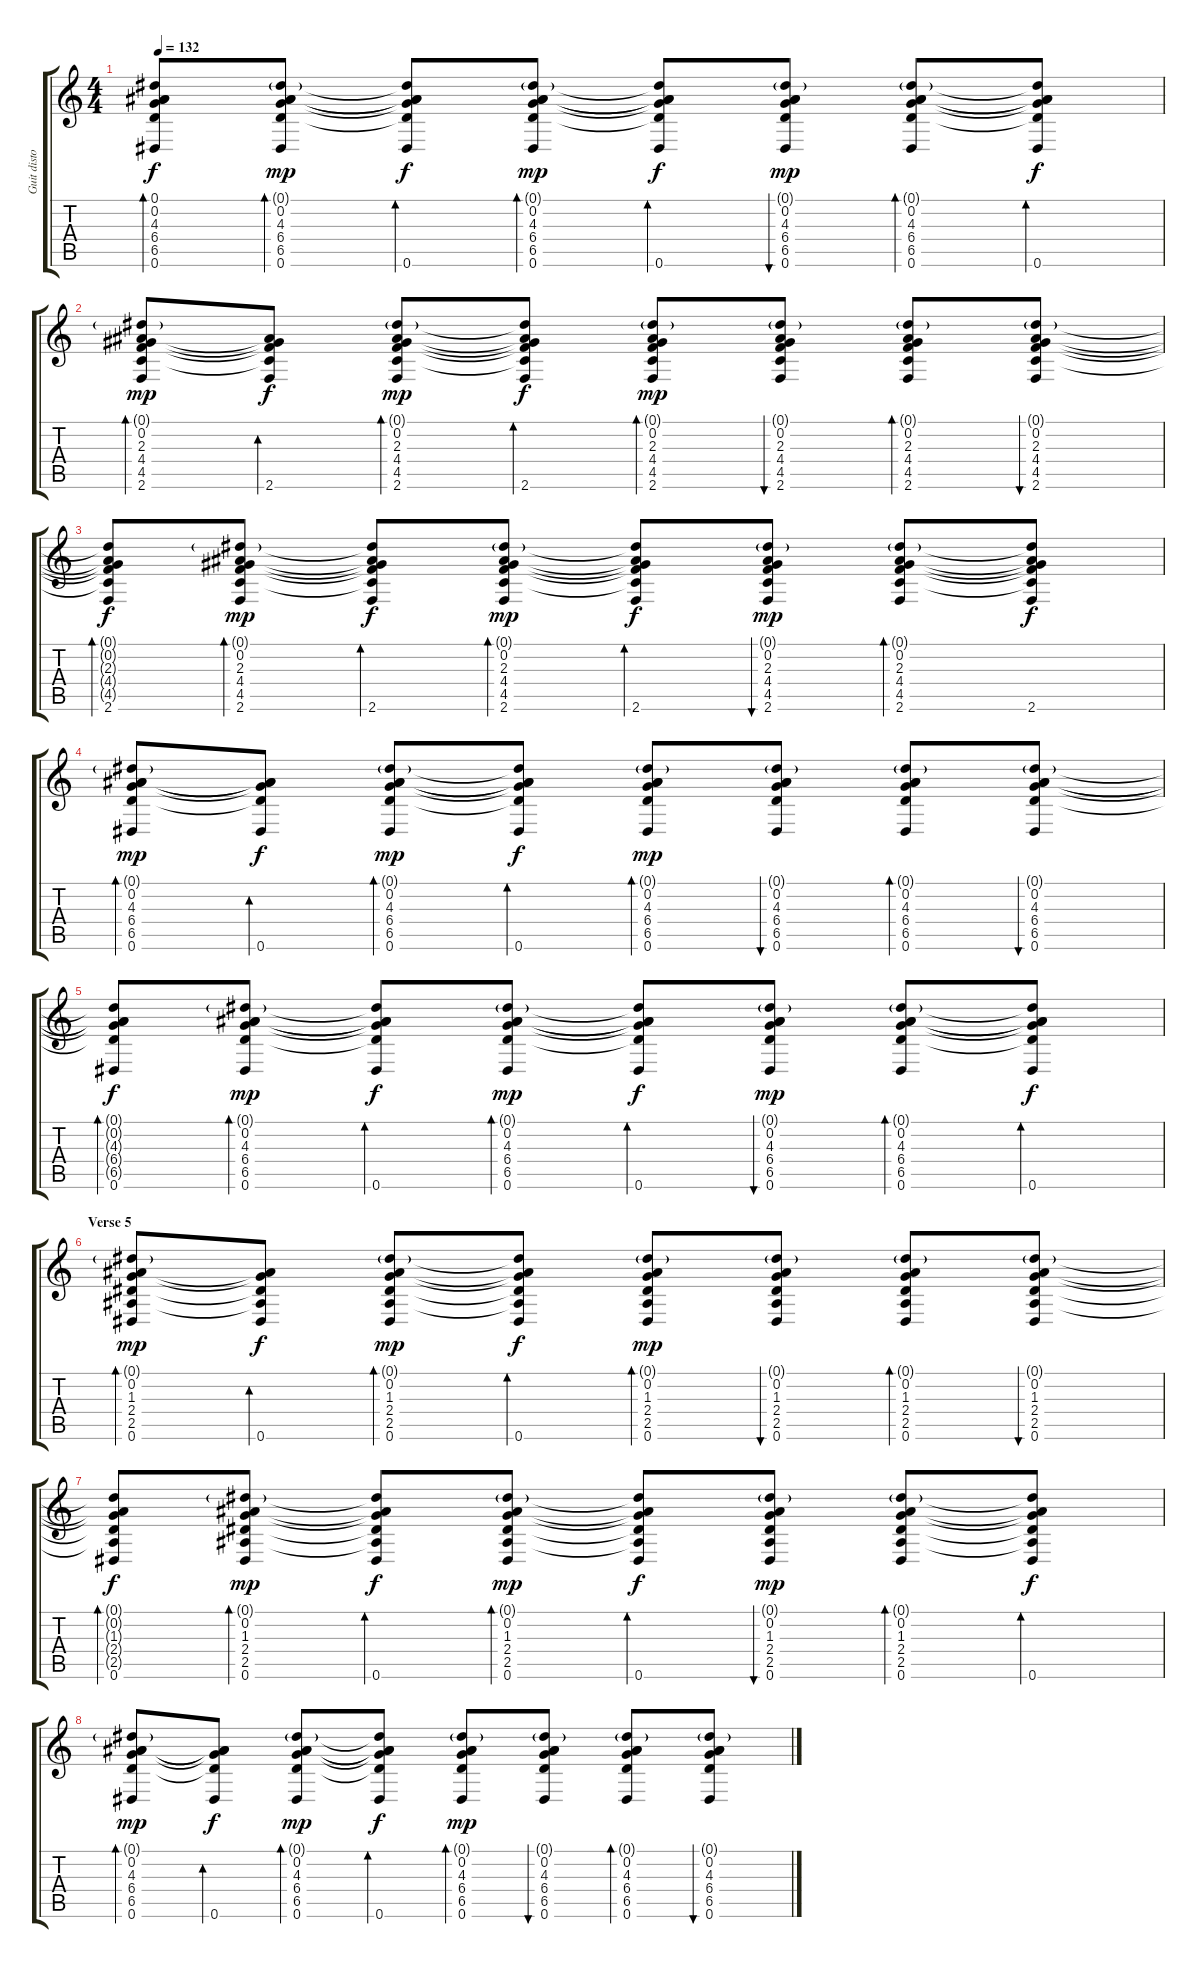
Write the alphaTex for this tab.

\track ("Guit distor Eb" "Guit disto") {instrument overdrivenguitar}
\staff {score tabs}
\tuning (Eb4 Bb3 Gb3 Db3 Ab2 Eb2) {hide}
\ts (4 4)
\tempo 132
\clef g2
\ks c
(0.1{t} 0.2{t} 4.3{t} 6.4{t} 6.5{t} 0.6).8{bd 30 dy f} (0.1{g} 0.2 4.3 6.4 6.5 0.6).8{bd 30 dy mp} (0.1{t} 0.2{t} 4.3{t} 6.4{t} 6.5{t} 0.6).8{bd 30 dy f} (0.1{g} 0.2 4.3 6.4 6.5 0.6).8{bd 30 dy mp} (0.1{t} 0.2{t} 4.3{t} 6.4{t} 6.5{t} 0.6).8{bd 30 dy f} (0.1{g} 0.2 4.3 6.4 6.5 0.6).8{bu 30 dy mp} (0.1{g} 0.2 4.3 6.4 6.5 0.6).8{bd 30} (0.1{t} 0.2{t} 4.3{t} 6.4{t} 6.5{t} 0.6).8{bd 30 dy f} |
(0.1{g} 0.2 2.3 4.4 4.5 2.6).8{bd 30 dy mp} (0.2{t} 2.3{t} 4.4{t} 4.5{t} 2.6).8{bd 30 dy f} (0.1{g} 0.2 2.3 4.4 4.5 2.6).8{bd 30 dy mp} (0.1{t} 0.2{t} 2.3{t} 4.4{t} 4.5{t} 2.6).8{bd 30 dy f} (0.1{g} 0.2 2.3 4.4 4.5 2.6).8{bd 30 dy mp} (0.1{g} 0.2 2.3 4.4 4.5 2.6).8{bu 30} (0.1{g} 0.2 2.3 4.4 4.5 2.6).8{bd 30} (0.1{g} 0.2 2.3 4.4 4.5 2.6).8{bu 30} |
(0.1{t} 0.2{t} 2.3{t} 4.4{t} 4.5{t} 2.6).8{bd 30 dy f} (0.1{g} 0.2 2.3 4.4 4.5 2.6).8{bd 30 dy mp} (0.1{t} 0.2{t} 2.3{t} 4.4{t} 4.5{t} 2.6).8{bd 30 dy f} (0.1{g} 0.2 2.3 4.4 4.5 2.6).8{bd 30 dy mp} (0.1{t} 0.2{t} 2.3{t} 4.4{t} 4.5{t} 2.6).8{bd 30 dy f} (0.1{g} 0.2 2.3 4.4 4.5 2.6).8{bu 30 dy mp} (0.1{g} 0.2 2.3 4.4 4.5 2.6).8{bd 30} (0.1{t} 0.2{t} 2.3{t} 4.4{t} 4.5{t} 2.6).8{dy f} |
(0.1{g} 0.2 4.3 6.4 6.5 0.6).8{bd 30 dy mp} (0.2{t} 4.3{t} 6.4{t} 6.5{t} 0.6).8{bd 30 dy f} (0.1{g} 0.2 4.3 6.4 6.5 0.6).8{bd 30 dy mp} (0.1{t} 0.2{t} 4.3{t} 6.4{t} 6.5{t} 0.6).8{bd 30 dy f} (0.1{g} 0.2 4.3 6.4 6.5 0.6).8{bd 30 dy mp} (0.1{g} 0.2 4.3 6.4 6.5 0.6).8{bu 30} (0.1{g} 0.2 4.3 6.4 6.5 0.6).8{bd 30} (0.1{g} 0.2 4.3 6.4 6.5 0.6).8{bu 30} |
(0.1{t} 0.2{t} 4.3{t} 6.4{t} 6.5{t} 0.6).8{bd 30 dy f} (0.1{g} 0.2 4.3 6.4 6.5 0.6).8{bd 30 dy mp} (0.1{t} 0.2{t} 4.3{t} 6.4{t} 6.5{t} 0.6).8{bd 30 dy f} (0.1{g} 0.2 4.3 6.4 6.5 0.6).8{bd 30 dy mp} (0.1{t} 0.2{t} 4.3{t} 6.4{t} 6.5{t} 0.6).8{bd 30 dy f} (0.1{g} 0.2 4.3 6.4 6.5 0.6).8{bu 30 dy mp} (0.1{g} 0.2 4.3 6.4 6.5 0.6).8{bd 30} (0.1{t} 0.2{t} 4.3{t} 6.4{t} 6.5{t} 0.6).8{bd 30 dy f} |
\section ("" "Verse 5")
(0.1{g} 0.2 1.3 2.4 2.5 0.6).8{bd 30 dy mp} (0.2{t} 1.3{t} 2.4{t} 2.5{t} 0.6).8{bd 30 dy f} (0.1{g} 0.2 1.3 2.4 2.5 0.6).8{bd 30 dy mp} (0.1{t} 0.2{t} 1.3{t} 2.4{t} 2.5{t} 0.6).8{bd 30 dy f} (0.1{g} 0.2 1.3 2.4 2.5 0.6).8{bd 30 dy mp} (0.1{g} 0.2 1.3 2.4 2.5 0.6).8{bu 30} (0.1{g} 0.2 1.3 2.4 2.5 0.6).8{bd 30} (0.1{g} 0.2 1.3 2.4 2.5 0.6).8{bu 30} |
(0.1{t} 0.2{t} 1.3{t} 2.4{t} 2.5{t} 0.6).8{bd 30 dy f} (0.1{g} 0.2 1.3 2.4 2.5 0.6).8{bd 30 dy mp} (0.1{t} 0.2{t} 1.3{t} 2.4{t} 2.5{t} 0.6).8{bd 30 dy f} (0.1{g} 0.2 1.3 2.4 2.5 0.6).8{bd 30 dy mp} (0.1{t} 0.2{t} 1.3{t} 2.4{t} 2.5{t} 0.6).8{bd 30 dy f} (0.1{g} 0.2 1.3 2.4 2.5 0.6).8{bu 30 dy mp} (0.1{g} 0.2 1.3 2.4 2.5 0.6).8{bd 30} (0.1{t} 0.2{t} 1.3{t} 2.4{t} 2.5{t} 0.6).8{bd 30 dy f} |
(0.1{g} 0.2 4.3 6.4 6.5 0.6).8{bd 30 dy mp} (0.2{t} 4.3{t} 6.4{t} 6.5{t} 0.6).8{bd 30 dy f} (0.1{g} 0.2 4.3 6.4 6.5 0.6).8{bd 30 dy mp} (0.1{t} 0.2{t} 4.3{t} 6.4{t} 6.5{t} 0.6).8{bd 30 dy f} (0.1{g} 0.2 4.3 6.4 6.5 0.6).8{bd 30 dy mp} (0.1{g} 0.2 4.3 6.4 6.5 0.6).8{bu 30} (0.1{g} 0.2 4.3 6.4 6.5 0.6).8{bd 30} (0.1{g} 0.2 4.3 6.4 6.5 0.6).8{bu 30}
